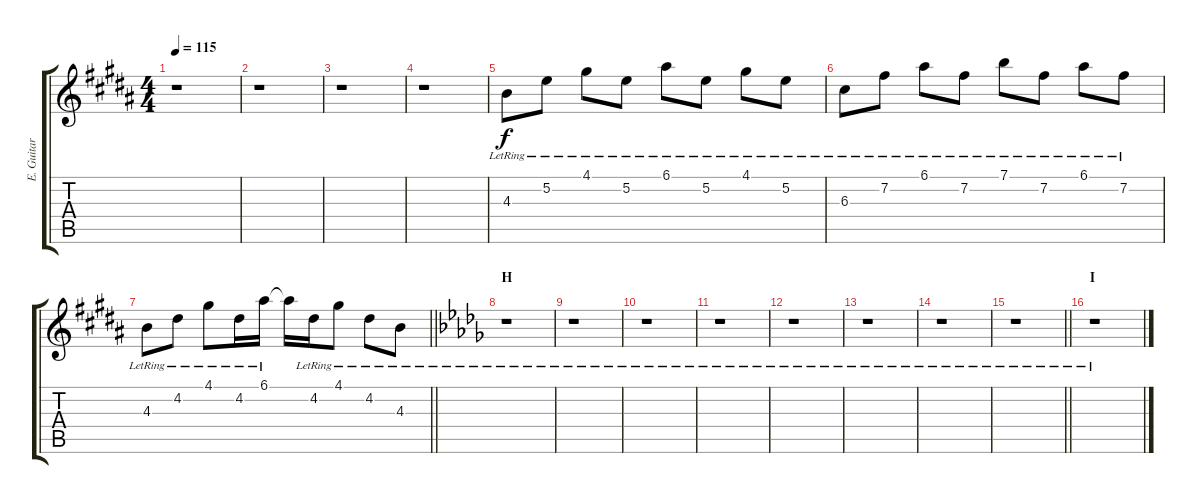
\track ("E. Guitar II" "E. Guitar ") {instrument electricguitarclean}
\staff {score tabs}
\tuning (E4 B3 G3 D3 A2 E2) {hide}
\ts (4 4)
\tempo 115
\clef g2
\ks b
r.1{dy f} |
r.1 |
r.1 |
r.1 |
4.3{lr}.8 5.2{lr}.8 4.1{lr}.8 5.2{lr}.8 6.1{lr}.8 5.2{lr}.8 4.1{lr}.8 5.2{lr}.8 |
6.3{lr}.8 7.2{lr}.8 6.1{lr}.8 7.2{lr}.8 7.1{lr}.8 7.2{lr}.8 6.1{lr}.8 7.2{lr}.8 |
\barLineRight lightlight
4.3{lr}.8 4.2{lr}.8 4.1{lr}.8 4.2{lr}.16 6.1{lr}.16 6.1{t}.16 4.2{lr}.16 4.1{lr}.8 4.2{lr}.8 4.3{lr}.8 |
\section ("" "H")
\ks db
r.1 |
r.1 |
r.1 |
r.1 |
r.1 |
r.1 |
r.1 |
\barLineRight lightlight
r.1 |
\section ("" "I")
r.1
